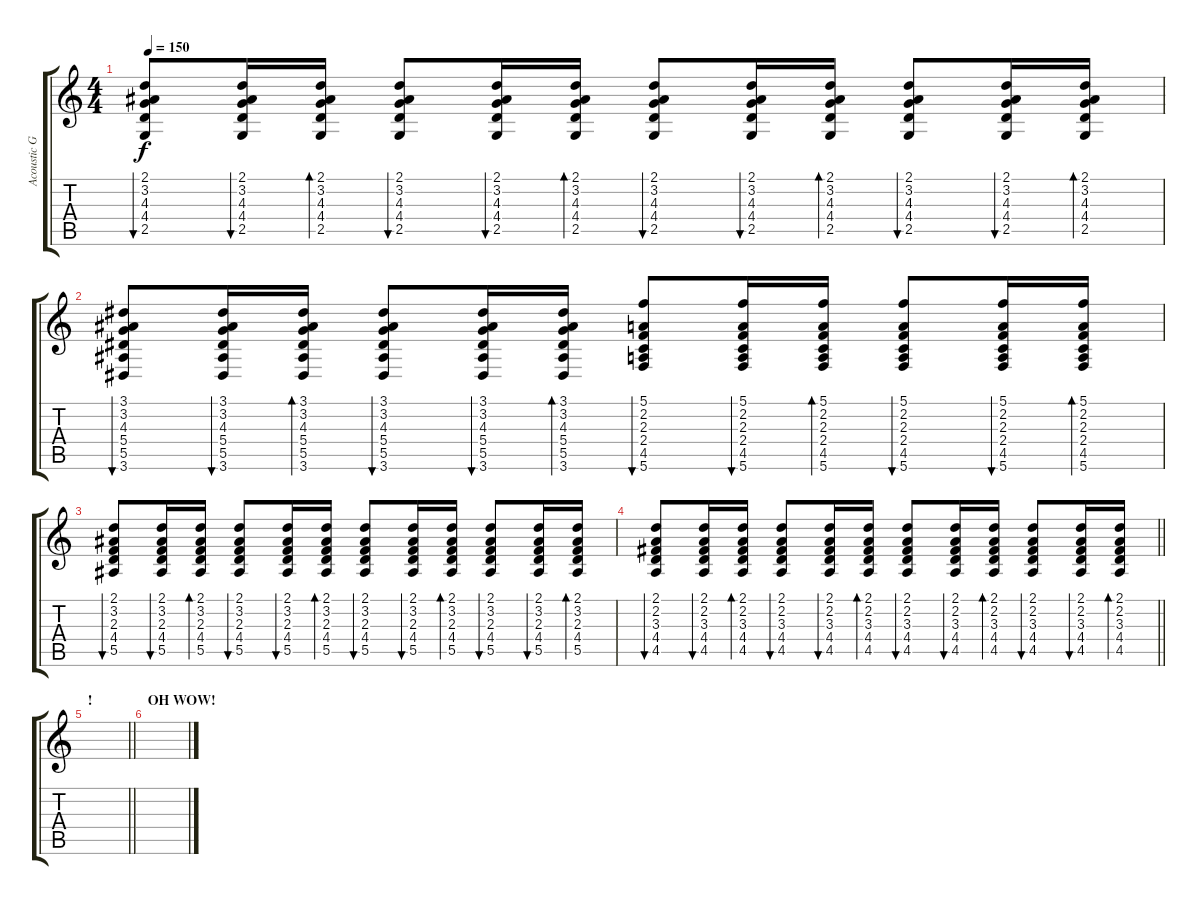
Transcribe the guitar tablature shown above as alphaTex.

\track ("Acoustic Guitar" "Acoustic G") {instrument acousticguitarsteel}
\staff {score tabs}
\tuning (C4 G3 Eb3 Bb2 F2 C2) {hide}
\ts (4 4)
\tempo 150
\clef g2
\ks c
(2.1 3.2 4.3 4.4 2.5).8{bu 60 dy f} (2.1 3.2 4.3 4.4 2.5).16{bu 30} (2.1 3.2 4.3 4.4 2.5).16{bd 30} (2.1 3.2 4.3 4.4 2.5).8{bu 60} (2.1 3.2 4.3 4.4 2.5).16{bu 30} (2.1 3.2 4.3 4.4 2.5).16{bd 30} (2.1 3.2 4.3 4.4 2.5).8{bu 60} (2.1 3.2 4.3 4.4 2.5).16{bu 30} (2.1 3.2 4.3 4.4 2.5).16{bd 30} (2.1 3.2 4.3 4.4 2.5).8{bu 60} (2.1 3.2 4.3 4.4 2.5).16{bu 30} (2.1 3.2 4.3 4.4 2.5).16{bd 30} |
(3.1 3.2 4.3 5.4 5.5 3.6).8{bu 60} (3.1 3.2 4.3 5.4 5.5 3.6).16{bu 30} (3.1 3.2 4.3 5.4 5.5 3.6).16{bd 30} (3.1 3.2 4.3 5.4 5.5 3.6).8{bu 60} (3.1 3.2 4.3 5.4 5.5 3.6).16{bu 30} (3.1 3.2 4.3 5.4 5.5 3.6).16{bd 30} (5.1 2.2 2.3 2.4 4.5 5.6).8{bu 60} (5.1 2.2 2.3 2.4 4.5 5.6).16{bu 30} (5.1 2.2 2.3 2.4 4.5 5.6).16{bd 30} (5.1 2.2 2.3 2.4 4.5 5.6).8{bu 60} (5.1 2.2 2.3 2.4 4.5 5.6).16{bu 30} (5.1 2.2 2.3 2.4 4.5 5.6).16{bd 30} |
(2.1 3.2 2.3 4.4 5.5).8{bu 60} (2.1 3.2 2.3 4.4 5.5).16{bu 30} (2.1 3.2 2.3 4.4 5.5).16{bd 30} (2.1 3.2 2.3 4.4 5.5).8{bu 60} (2.1 3.2 2.3 4.4 5.5).16{bu 30} (2.1 3.2 2.3 4.4 5.5).16{bd 30} (2.1 3.2 2.3 4.4 5.5).8{bu 60} (2.1 3.2 2.3 4.4 5.5).16{bu 30} (2.1 3.2 2.3 4.4 5.5).16{bd 30} (2.1 3.2 2.3 4.4 5.5).8{bu 60} (2.1 3.2 2.3 4.4 5.5).16{bu 30} (2.1 3.2 2.3 4.4 5.5).16{bd 30} |
\barLineRight lightlight
(2.1 2.2 3.3 4.4 4.5).8{bu 60} (2.1 2.2 3.3 4.4 4.5).16{bu 30} (2.1 2.2 3.3 4.4 4.5).16{bd 30} (2.1 2.2 3.3 4.4 4.5).8{bu 60} (2.1 2.2 3.3 4.4 4.5).16{bu 30} (2.1 2.2 3.3 4.4 4.5).16{bd 30} (2.1 2.2 3.3 4.4 4.5).8{bu 60} (2.1 2.2 3.3 4.4 4.5).16{bu 30} (2.1 2.2 3.3 4.4 4.5).16{bd 30} (2.1 2.2 3.3 4.4 4.5).8{bu 60} (2.1 2.2 3.3 4.4 4.5).16{bu 30} (2.1 2.2 3.3 4.4 4.5).16{bd 30} |
\section ("" "!")
\barLineRight lightlight
|
\section ("" "OH WOW!")
